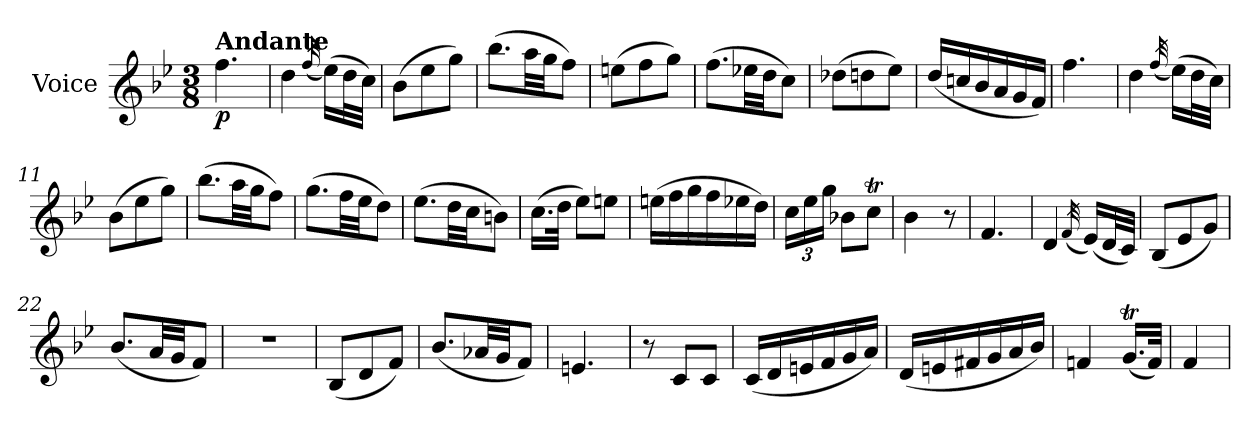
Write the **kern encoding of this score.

**kern	**dynam
*part1	*part1
*staff1	*staff1
*I"Voice	*
*I'V	*
*clefG2	*
*k[b-e-]	*
*M3/8	*
=1	=1
!LO:TX:a:B:t=Andante	!
!	!LO:DY:b
4.ff\	p
=2	=2
4dd\	.
(<32qff/	.
(>16ee-\LL)	.
32dd\L	.
32cc\JJJ)	.
=3	=3
(>8b-\L	.
8ee-\	.
8gg\J)	.
=4	=4
(>8.bb-\L	.
32aa\LL	.
32gg\JJ	.
8ff\J)	.
=5	=5
(>8een\L	.
8ff\	.
8gg\J)	.
=6	=6
(>8.ff\L	.
32ee-X\LL	.
32dd\JJ	.
8cc\J)	.
!!LO:LB:g=z
=7	=7
(>8dd-Xi\L	.
8dd\	.
8ee-\J)	.
=8	=8
(<16dd/LL	.
16ccn/	.
16b-/	.
16a/	.
16g/	.
16f/JJ)	.
=9	=9
4.ff\	.
=10	=10
4dd\	.
(<32qff/	.
(>16ee-\LL)	.
32dd\L	.
32cc\JJJ)	.
=11	=11
(>8b-\L	.
8ee-\	.
8gg\J)	.
=12	=12
(>8.bb-\L	.
32aa\LL	.
32gg\JJ	.
8ff\J)	.
!!LO:LB:g=z
=13	=13
(>8.gg\L	.
32ff\LL	.
32ee-\JJ	.
8dd\J)	.
=14	=14
(>8.ee-\L	.
32dd\LL	.
32cc\JJ	.
8bn\J)	.
=15	=15
(>16.cc\LL	.
32dd\JJk	.
8ee-\L)	.
8een\J	.
=16	=16
(>16een\LL	.
16ff\	.
16gg\	.
16ff\	.
16ee-X\	.
16dd\JJ)	.
=17	=17
*Xbrackettup	*
24cc\LL	.
24ee-\	.
24gg\JJ	.
8b-X\L	.
8ccT\J	.
=18	=18
4b-\	.
8r	.
!!LO:LB:g=z
=19	=19
4.f/	.
=20	=20
4d/	.
(<32qf/	.
(<16e-/LL)	.
32d/L	.
32c/JJJ)	.
=21	=21
(<8B-/L	.
8e-/	.
8g/J)	.
=22	=22
(<8.b-/L	.
32a/LL	.
32g/JJ	.
8f/J)	.
=23	=23
4.r	.
=24	=24
(<8B-/L	.
8d/	.
8f/J)	.
=25	=25
(<8.b-/L	.
32a-X/LL	.
32g/JJ	.
8f/J)	.
!!LO:LB:g=z
=26	=26
4.en/	.
=27	=27
8r	.
8c/L	.
8c/J	.
=28	=28
(<16c/LL	.
16d/	.
16en/	.
16f/	.
16g/	.
16a/JJ)	.
=29	=29
(<16d/LL	.
16en/	.
16f#X/	.
16g/	.
16a/	.
16b-/JJ)	.
=30	=30
4fn/	.
(<16.gT/LL	.
32f/JJk)	.
=31	=31
4f/	.
=	=
*-	*-
